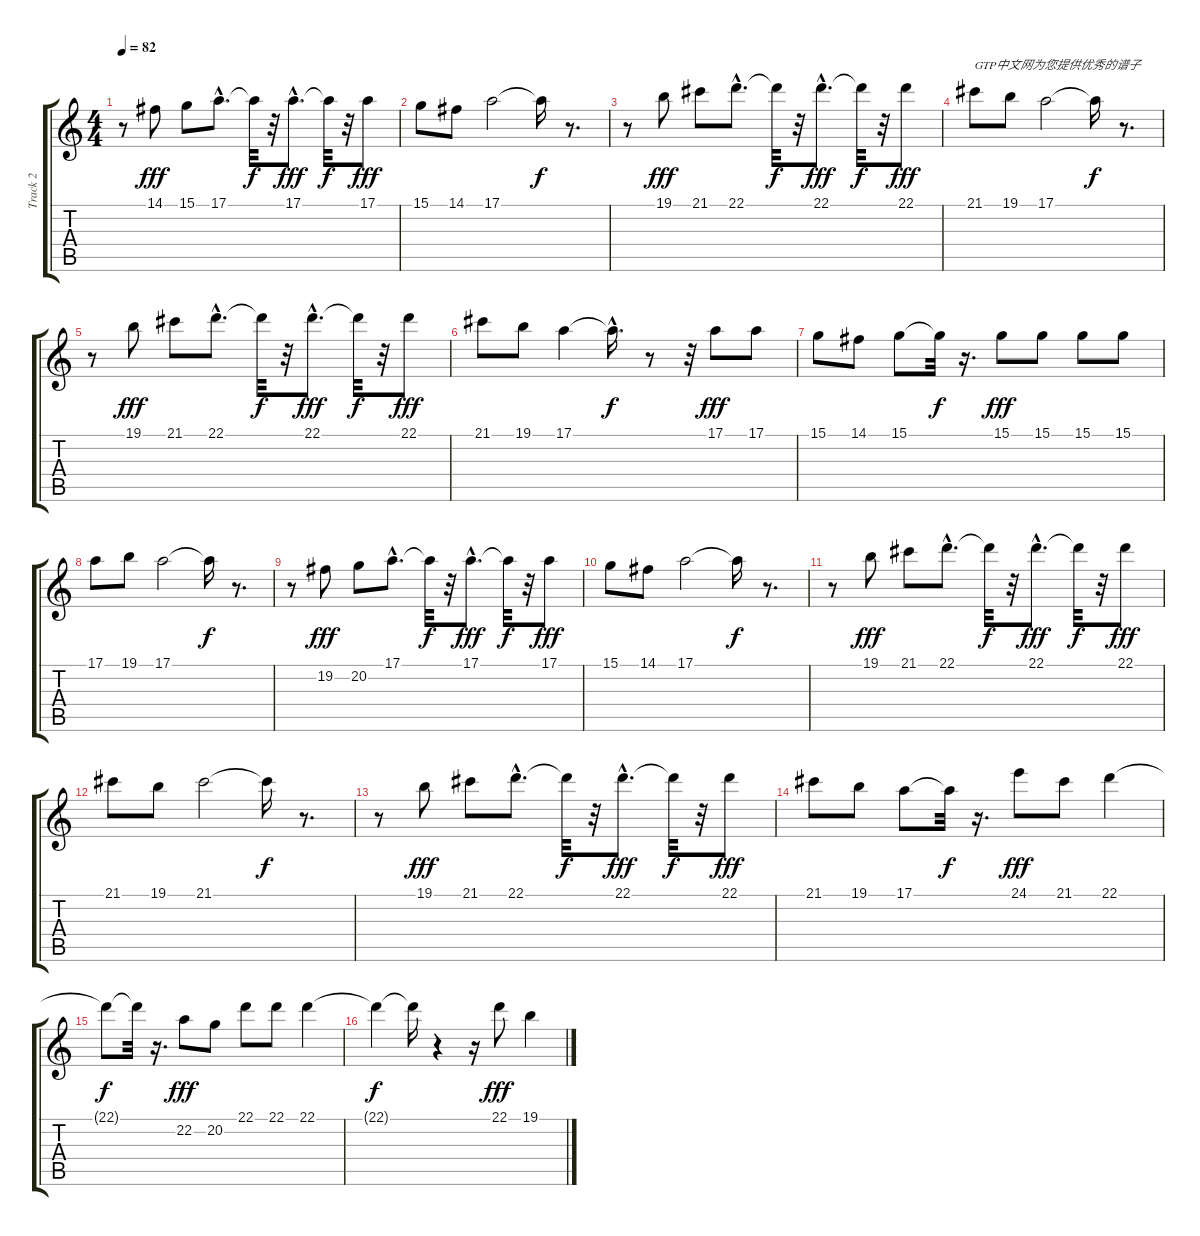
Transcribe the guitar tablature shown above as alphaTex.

\track ("Track 2" "Track 2") {instrument vibraphone}
\staff {score tabs}
\tuning (E4 B3 G3 D3 A2 E2) {hide}
\ts (4 4)
\tempo 82
\clef g2
\ks c
r.8{dy fff instrument vibraphone} 14.1.8 15.1.8 17.1{hac}.8{d} 17.1{t}.32{dy f} r.32 17.1{hac}.8{d dy fff} 17.1{t}.32{dy f} r.32 17.1.8{dy fff} |
15.1.8 14.1.8 17.1.2 17.1{t}.16{dy f} r.8{d} |
r.8 19.1.8{dy fff} 21.1.8 22.1{hac}.8{d} 22.1{t}.32{dy f} r.32 22.1{hac}.8{d dy fff} 22.1{t}.32{dy f} r.32 22.1.8{dy fff} |
21.1.8{txt "GTP中文网为您提供优秀的谱子"} 19.1.8 17.1.2 17.1{t}.16{dy f} r.8{d} |
r.8 19.1.8{dy fff} 21.1.8 22.1{hac}.8{d} 22.1{t}.32{dy f} r.32 22.1{hac}.8{d dy fff} 22.1{t}.32{dy f} r.32 22.1.8{dy fff} |
21.1.8 19.1.8 17.1.4 17.1{hac t}.16{d dy f} r.8 r.32 17.1.8{dy fff} 17.1.8 |
15.1.8 14.1.8 15.1.8 15.1{t}.32{dy f} r.16{d} 15.1.8{dy fff} 15.1.8 15.1.8 15.1.8 |
17.1.8 19.1.8 17.1.2 17.1{t}.16{dy f} r.8{d} |
r.8 19.2.8{dy fff} 20.2.8 17.1{hac}.8{d} 17.1{t}.32{dy f} r.32 17.1{hac}.8{d dy fff} 17.1{t}.32{dy f} r.32 17.1.8{dy fff} |
15.1.8 14.1.8 17.1.2 17.1{t}.16{dy f} r.8{d} |
r.8 19.1.8{dy fff} 21.1.8 22.1{hac}.8{d} 22.1{t}.32{dy f} r.32 22.1{hac}.8{d dy fff} 22.1{t}.32{dy f} r.32 22.1.8{dy fff} |
21.1.8 19.1.8 21.1.2 21.1{t}.16{dy f} r.8{d} |
r.8 19.1.8{dy fff} 21.1.8 22.1{hac}.8{d} 22.1{t}.32{dy f} r.32 22.1{hac}.8{d dy fff} 22.1{t}.32{dy f} r.32 22.1.8{dy fff} |
21.1.8 19.1.8 17.1.8 17.1{t}.32{dy f} r.16{d} 24.1.8{dy fff} 21.1.8 22.1.4 |
22.1{t}.8{dy f} 22.1{t}.32 r.16{d} 22.2.8{dy fff} 20.2.8 22.1.8 22.1.8 22.1.4 |
22.1{t}.4{dy f} 22.1{t}.16 r.4 r.16 22.1.8{dy fff} 19.1.4
